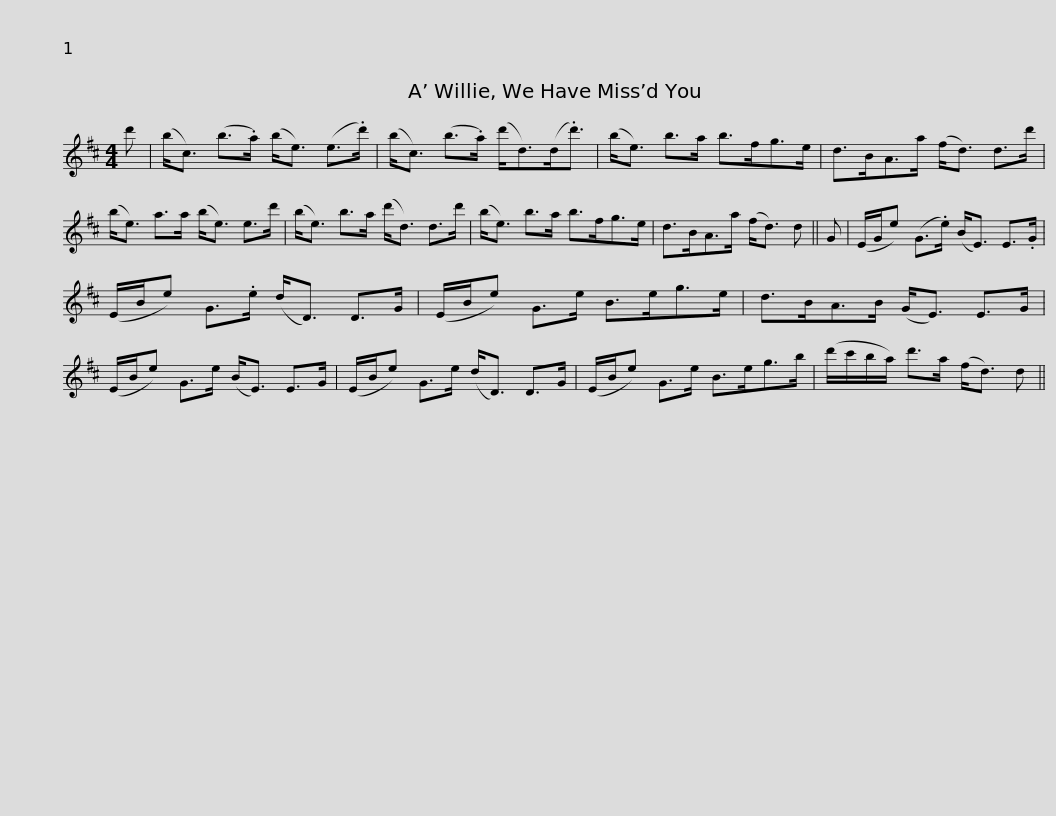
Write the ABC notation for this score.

X:1
L:1/8
M:4/4
I:linebreak $
K:D
V:1 treble
V:1
 d' | (b<c) (b>.a) (b<e) (e>.d') | (b<c) (b>.a) (d'<d)(d<.d') | (b<e) b>a b>fg>e | d>BA>a (f<d) d>d' |$ %5
 (b<e) a>a (b<e) e>d' | (b<e) b>a (d'<d) d>d' | (b<e) b>a b>fg>e | d>BA>a (f<d) d || G |$ %10
 (E/G/e) (G>.e) (B<E) E>.G | (E/B/e) G>.e (d<D) D>G | (E/B/e) G>e B>eg>e | d>BA>B (G<E) E>G |$ (E/B/e) G>e (B<E) E>G | %15
 (E/B/e) G>e (d<D) D>G | (E/B/e) G>e B>eg>b | (d'/c'/b/a/) d'>a (f<d) d || %18
